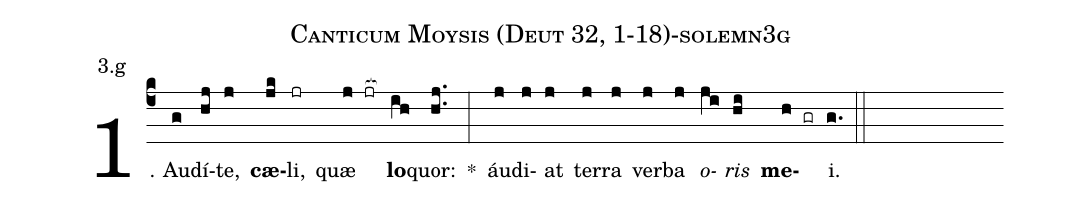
name: Canticum Moysis (Deut 32, 1-18)-solemn3g;
annotation: 3.g;
%%
(c4)1. Au(g)dí(hj)te,(j) <b>cæ</b>(jk)li,(jr) quæ(j jr[ocb:1{]) <b>lo</b>(ih[ocb:0}])quor:(hj..) *(:) áu(j)di(j)at(j) ter(j)ra(j) ver(j)ba(j) <i>o</i>(ji)<i>ris</i>(hi) <b>me</b>(h gr)i.(g.) (::)
